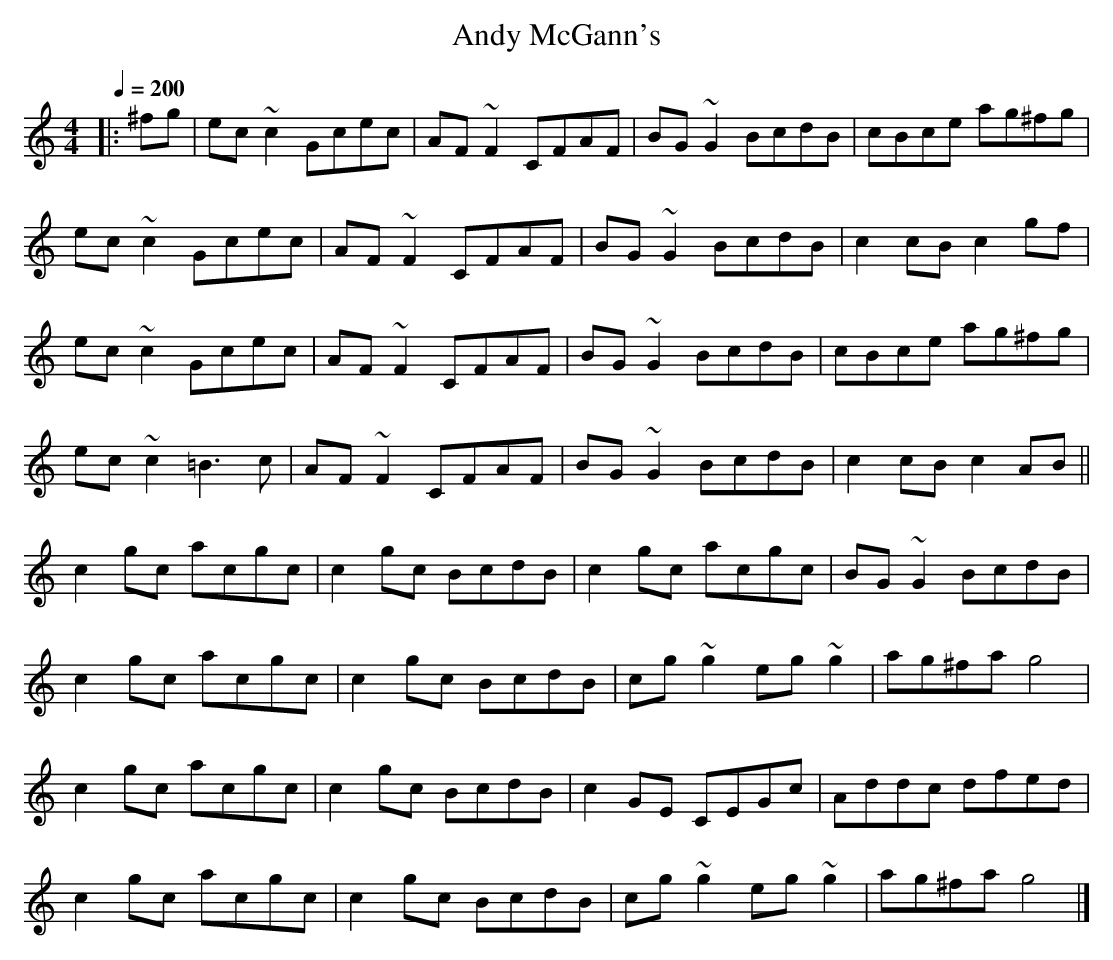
X:1
T:Andy McGann's
M:4/4
L:1/8
Q:1/4=200
K:C
|:^fg|ec~c2 Gcec|AF~F2 CFAF|BG~G2 BcdB|cBce ag^fg|
ec~c2 Gcec|AF~F2 CFAF|BG~G2 BcdB|c2cB c2gf|
ec~c2 Gcec|AF~F2 CFAF|BG~G2 BcdB|cBce ag^fg|
ec~c2 =B3c|AF~F2 CFAF|BG~G2 BcdB|c2cB c2AB||
c2gc acgc|c2gc BcdB|c2gc acgc|BG~G2 BcdB|
c2gc acgc|c2gc BcdB|cg~g2 eg~g2|ag^fa g4|
c2gc acgc|c2gc BcdB|c2GE CEGc|Addc dfed|
c2gc acgc|c2gc BcdB|cg~g2 eg~g2|ag^fa g4|]
